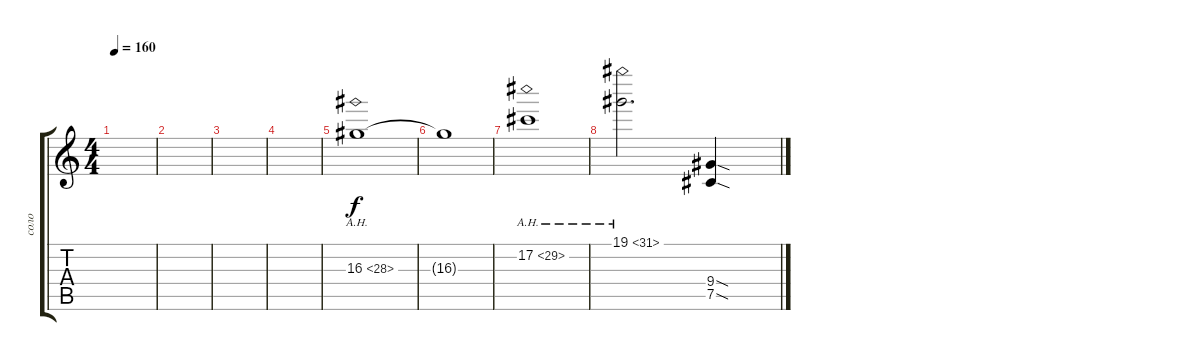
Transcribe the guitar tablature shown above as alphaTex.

\track ("соло" "соло") {instrument distortionguitar}
\staff {score tabs}
\tuning (Db4 Ab3 E3 B2 Gb2 Db2) {hide}
\ts (4 4)
\tempo 160
\clef g2
\ks c
|
|
|
|
16.3{ah 12}.1{balance 16} |
16.3{t}.1 |
17.2{ah 12}.1 |
19.1{ah 12}.2{d} (9.4{sod} 7.5{sod}).4
